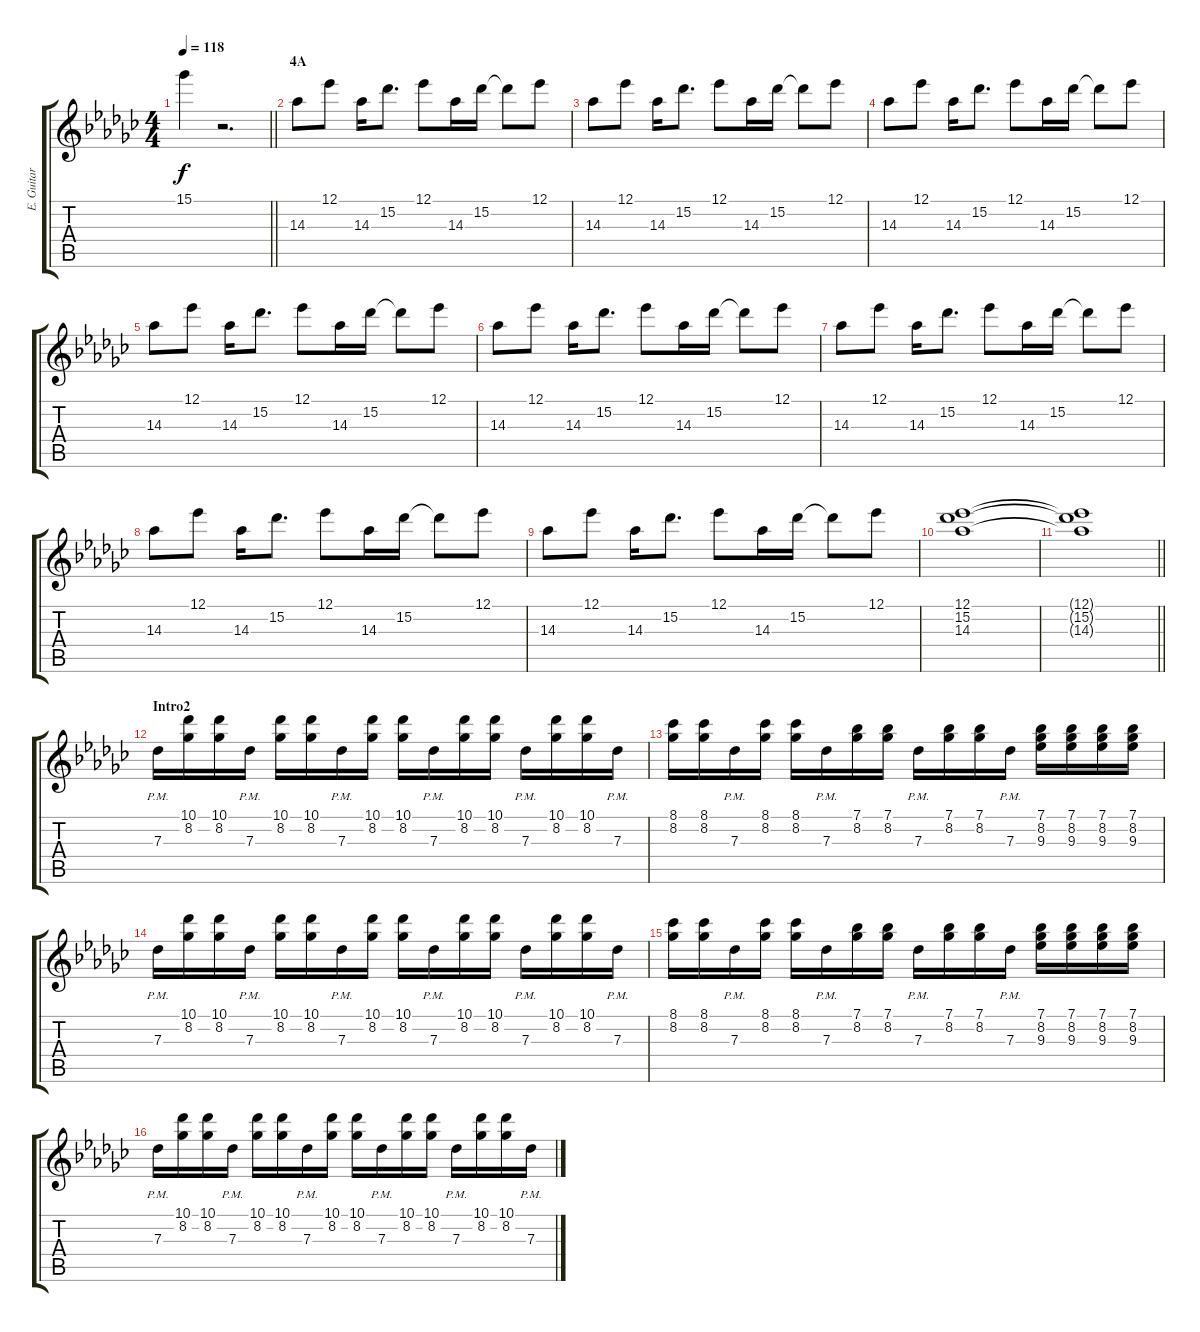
\track ("E. Guitar III" "E. Guitar ") {instrument overdrivenguitar}
\staff {score tabs}
\tuning (Eb4 Bb3 Gb3 Db3 Ab2 Eb2) {hide}
\ts (4 4)
\tempo 118
\clef g2
\barLineRight lightlight
\ks gb
15.1{t}.4{dy f} r.2{d} |
\section ("" "4A")
14.3.8 12.1.8 14.3.16 15.2.8{d} 12.1.8 14.3.16 15.2.16 15.2{t}.8 12.1.8 |
14.3.8 12.1.8 14.3.16 15.2.8{d} 12.1.8 14.3.16 15.2.16 15.2{t}.8 12.1.8 |
14.3.8 12.1.8 14.3.16 15.2.8{d} 12.1.8 14.3.16 15.2.16 15.2{t}.8 12.1.8 |
14.3.8 12.1.8 14.3.16 15.2.8{d} 12.1.8 14.3.16 15.2.16 15.2{t}.8 12.1.8 |
14.3.8 12.1.8 14.3.16 15.2.8{d} 12.1.8 14.3.16 15.2.16 15.2{t}.8 12.1.8 |
14.3.8 12.1.8 14.3.16 15.2.8{d} 12.1.8 14.3.16 15.2.16 15.2{t}.8 12.1.8 |
14.3.8 12.1.8 14.3.16 15.2.8{d} 12.1.8 14.3.16 15.2.16 15.2{t}.8 12.1.8 |
14.3.8 12.1.8 14.3.16 15.2.8{d} 12.1.8 14.3.16 15.2.16 15.2{t}.8 12.1.8 |
(12.1 15.2 14.3).1 |
\barLineRight lightlight
(12.1{t} 15.2{t} 14.3{t}).1 |
\section ("" "Intro2")
7.3{pm}.16 (10.1 8.2).16 (10.1 8.2).16 7.3{pm}.16 (10.1 8.2).16 (10.1 8.2).16 7.3{pm}.16 (10.1 8.2).16 (10.1 8.2).16 7.3{pm}.16 (10.1 8.2).16 (10.1 8.2).16 7.3{pm}.16 (10.1 8.2).16 (10.1 8.2).16 7.3{pm}.16 |
(8.1 8.2).16 (8.1 8.2).16 7.3{pm}.16 (8.1 8.2).16 (8.1 8.2).16 7.3{pm}.16 (7.1 8.2).16 (7.1 8.2).16 7.3{pm}.16 (7.1 8.2).16 (7.1 8.2).16 7.3{pm}.16 (7.1 8.2 9.3).16 (7.1 8.2 9.3).16 (7.1 8.2 9.3).16 (7.1 8.2 9.3).16 |
7.3{pm}.16 (10.1 8.2).16 (10.1 8.2).16 7.3{pm}.16 (10.1 8.2).16 (10.1 8.2).16 7.3{pm}.16 (10.1 8.2).16 (10.1 8.2).16 7.3{pm}.16 (10.1 8.2).16 (10.1 8.2).16 7.3{pm}.16 (10.1 8.2).16 (10.1 8.2).16 7.3{pm}.16 |
(8.1 8.2).16 (8.1 8.2).16 7.3{pm}.16 (8.1 8.2).16 (8.1 8.2).16 7.3{pm}.16 (7.1 8.2).16 (7.1 8.2).16 7.3{pm}.16 (7.1 8.2).16 (7.1 8.2).16 7.3{pm}.16 (7.1 8.2 9.3).16 (7.1 8.2 9.3).16 (7.1 8.2 9.3).16 (7.1 8.2 9.3).16 |
7.3{pm}.16 (10.1 8.2).16 (10.1 8.2).16 7.3{pm}.16 (10.1 8.2).16 (10.1 8.2).16 7.3{pm}.16 (10.1 8.2).16 (10.1 8.2).16 7.3{pm}.16 (10.1 8.2).16 (10.1 8.2).16 7.3{pm}.16 (10.1 8.2).16 (10.1 8.2).16 7.3{pm}.16
